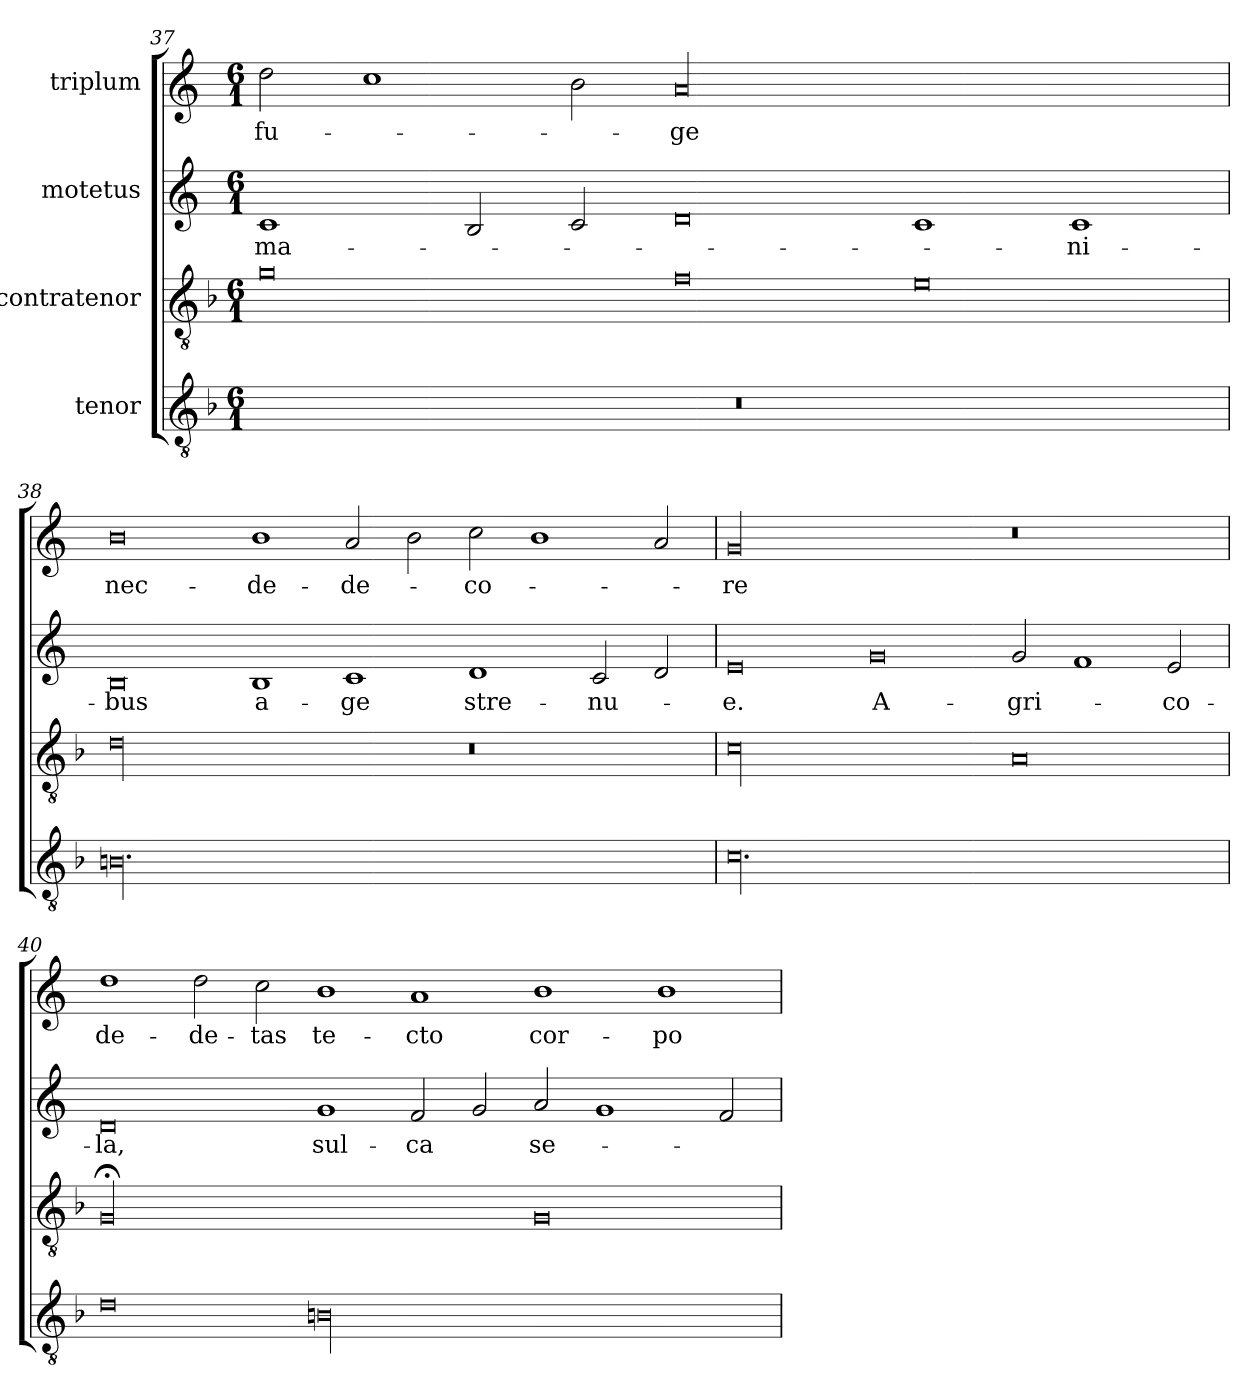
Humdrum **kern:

**kern	**kern	**kern	**text	**kern	**text
*part4	*part3	*part2	*part2	*part1	*part1
*staff4	*staff3	*staff2	*staff2	*staff1	*staff1
*I"tenor	*I"contratenor	*I"motetus	*	*I"triplum	*
!!LO:LB:g=z
*clefGv2	*clefGv2	*clefG2	*	*clefG2	*
*k[b-]	*k[b-]	*k[]	*	*k[]	*
*F:	*F:	*C:	*	*C:	*
*M6/1	*M6/1	*M6/1	*	*M6/1	*
=37	=37	=37	=37	=37	=37
00.r	0g\	1c/	ma-	2dd\	fu-
.	.	.	.	1cc\	.
.	.	2B/	.	.	.
.	.	2c/	.	2b\	.
.	0f\	0d/	.	00a/	-ge
.	0e\	1c/	.	.	.
.	.	1c/	-ni-	.	.
=38	=38	=38	=38	=38	=38
00.Bn\	00d\	0B/	-bus	0b\	nec-
.	.	1B/	a-	1b\	de-
.	.	1c/	-ge	2a/	-de-
.	.	.	.	2b\	.
.	0r	1d/	stre-	2cc\	-co-
.	.	.	.	1b\	.
.	.	2c/	-nu-	.	.
.	.	2d/	.	2a/	.
=39	=39	=39	=39	=39	=39
00.c\	00c\	0e/	-e.	00g/	-re
.	.	0g/	A-	.	.
.	0A/	2g/	-gri-	0r	.
.	.	1f/	.	.	.
.	.	2e/	-co-	.	.
!!LO:PB:g=z
=40	=40	=40	=40	=40	=40
0d\	00G;</	0d/	-la,	1dd\	de-
.	.	.	.	2dd\	-de-
.	.	.	.	2cc\	-tas
00Bn\	.	1g/	sul-	1b\	te-
.	.	2f/	-ca	1a/	-cto
.	.	2g/	.	.	.
.	0G/	2a/	se-	1b\	cor-
.	.	1g/	.	.	.
.	.	.	.	1b\	-po-
.	.	2f/	.	.	.
=	=	=	=	=	=
*-	*-	*-	*-	*-	*-
